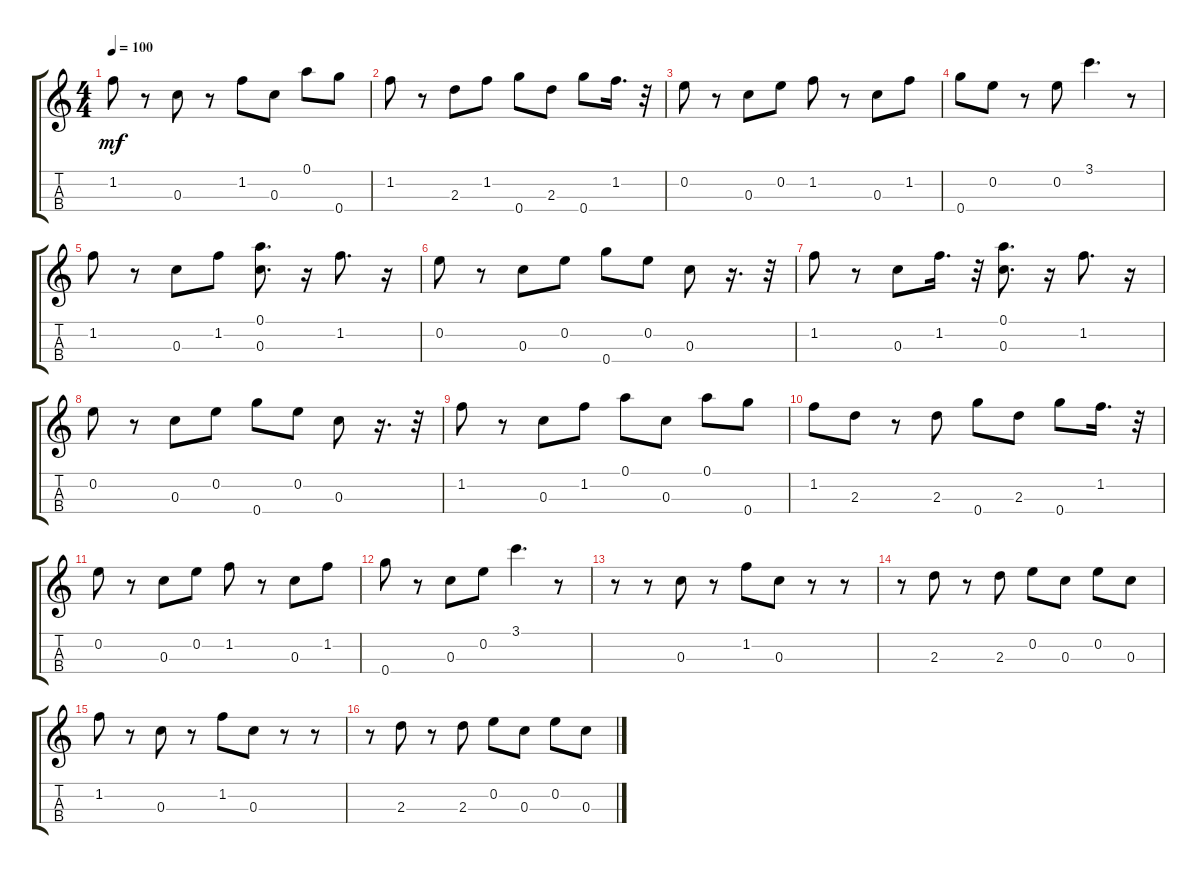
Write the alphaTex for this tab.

\track "" {instrument acousticguitarsteel}
\staff {score tabs}
\tuning (A4 E4 C4 G4) {hide}
\ts (4 4)
\tempo 100
\clef g2
\ks c
1.2.8{dy mf} r.8 0.3.8 r.8 1.2.8 0.3.8 0.1.8 0.4.8 |
1.2.8 r.8 2.3.8 1.2.8 0.4.8 2.3.8 0.4.8 1.2.16{d} r.32 |
0.2.8 r.8 0.3.8 0.2.8 1.2.8 r.8 0.3.8 1.2.8 |
0.4.8 0.2.8 r.8 0.2.8 3.1.4{d} r.8 |
1.2.8 r.8 0.3.8 1.2.8 (0.1 0.3).8{d} r.16 1.2.8{d} r.16 |
0.2.8 r.8 0.3.8 0.2.8 0.4.8 0.2.8 0.3.8 r.16{d} r.32 |
1.2.8 r.8 0.3.8 1.2.16{d} r.32 (0.1 0.3).8{d} r.16 1.2.8{d} r.16 |
0.2.8 r.8 0.3.8 0.2.8 0.4.8 0.2.8 0.3.8 r.16{d} r.32 |
1.2.8 r.8 0.3.8 1.2.8 0.1.8 0.3.8 0.1.8 0.4.8 |
1.2.8 2.3.8 r.8 2.3.8 0.4.8 2.3.8 0.4.8 1.2.16{d} r.32 |
0.2.8 r.8 0.3.8 0.2.8 1.2.8 r.8 0.3.8 1.2.8 |
0.4.8 r.8 0.3.8 0.2.8 3.1.4{d} r.8 |
r.8 r.8 0.3.8 r.8 1.2.8 0.3.8 r.8 r.8 |
r.8 2.3.8 r.8 2.3.8 0.2.8 0.3.8 0.2.8 0.3.8 |
1.2.8 r.8 0.3.8 r.8 1.2.8 0.3.8 r.8 r.8 |
r.8 2.3.8 r.8 2.3.8 0.2.8 0.3.8 0.2.8 0.3.8
